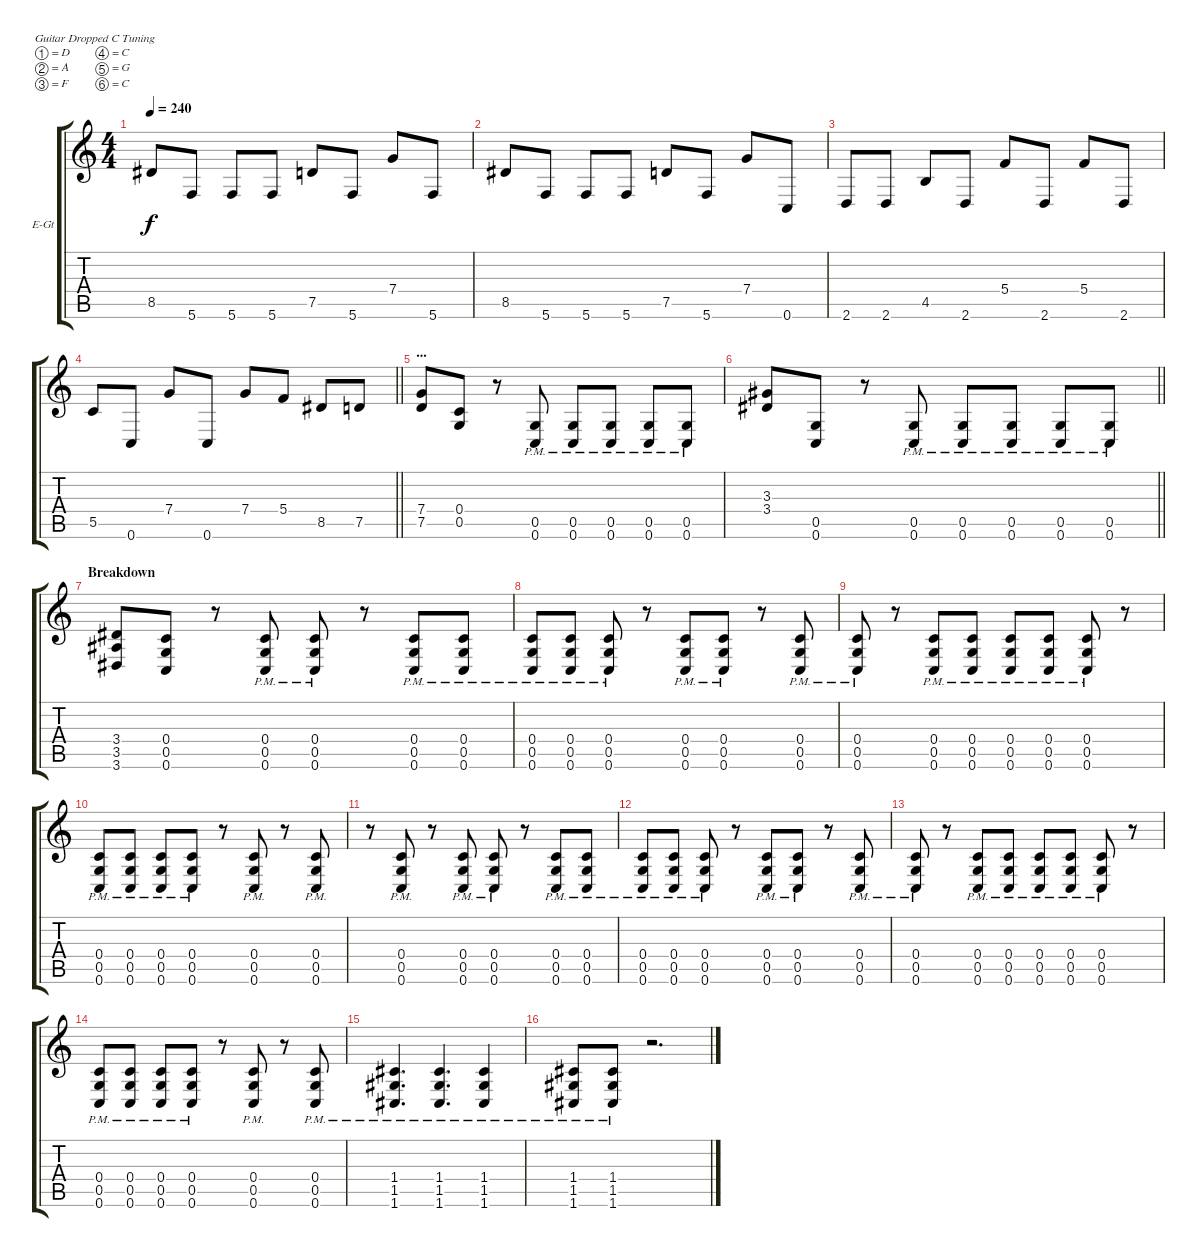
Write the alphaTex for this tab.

\bracketExtendMode groupsimilarinstruments
\firstSystemTrackNameOrientation horizontal
\otherSystemsTrackNameOrientation horizontal
\track ("Earnie" "E-Gt") {instrument overdrivenguitar}
\staff {score tabs}
\tuning (D4 A3 F3 C3 G2 C2)
\ts (4 4)
\tempo 240
\clef g2
\ks c
8.5.8{dy f} 5.6.8 5.6.8 5.6.8 7.5.8 5.6.8 7.4.8 5.6.8 |
8.5.8 5.6.8 5.6.8 5.6.8 7.5.8 5.6.8 7.4.8 0.6.8 |
2.6.8 2.6.8 4.5.8 2.6.8 5.4.8 2.6.8 5.4.8 2.6.8 |
\barLineRight lightlight
5.5.8 0.6.8 7.4.8 0.6.8 7.4.8 5.4.8 8.5.8 7.5.8 |
\section ("" "...")
(7.4 7.5).8 (0.4 0.5).8 r.8 (0.5{pm} 0.6{pm}).8 (0.5{pm} 0.6{pm}).8 (0.5{pm} 0.6{pm}).8 (0.5{pm} 0.6{pm}).8 (0.5{pm} 0.6{pm}).8 |
\barLineRight lightlight
(3.3 3.4).8 (0.5 0.6).8 r.8 (0.5{pm} 0.6{pm}).8 (0.5{pm} 0.6{pm}).8 (0.5{pm} 0.6{pm}).8 (0.5{pm} 0.6{pm}).8 (0.5{pm} 0.6{pm}).8 |
\section ("" "Breakdown")
(3.4 3.5 3.6).8 (0.4 0.5 0.6).8 r.8 (0.4{pm} 0.5{pm} 0.6{pm}).8 (0.4{pm} 0.5{pm} 0.6{pm}).8 r.8 (0.4{pm} 0.5{pm} 0.6{pm}).8 (0.4{pm} 0.5{pm} 0.6{pm}).8 |
(0.4{pm} 0.5{pm} 0.6{pm}).8 (0.4{pm} 0.5{pm} 0.6{pm}).8 (0.4{pm} 0.5{pm} 0.6{pm}).8 r.8 (0.4{pm} 0.5{pm} 0.6{pm}).8 (0.4{pm} 0.5{pm} 0.6{pm}).8 r.8 (0.4{pm} 0.5{pm} 0.6{pm}).8 |
(0.4{pm} 0.5{pm} 0.6{pm}).8 r.8 (0.4{pm} 0.5{pm} 0.6{pm}).8 (0.4{pm} 0.5{pm} 0.6{pm}).8 (0.4{pm} 0.5{pm} 0.6{pm}).8 (0.4{pm} 0.5{pm} 0.6{pm}).8 (0.4{pm} 0.5{pm} 0.6{pm}).8 r.8 |
(0.4{pm} 0.5{pm} 0.6{pm}).8 (0.4{pm} 0.5{pm} 0.6{pm}).8 (0.4{pm} 0.5{pm} 0.6{pm}).8 (0.4{pm} 0.5{pm} 0.6{pm}).8 r.8 (0.4{pm} 0.5{pm} 0.6{pm}).8 r.8 (0.4{pm} 0.5{pm} 0.6{pm}).8 |
r.8 (0.4{pm} 0.5{pm} 0.6{pm}).8 r.8 (0.4{pm} 0.5{pm} 0.6{pm}).8 (0.4{pm} 0.5{pm} 0.6{pm}).8 r.8 (0.4{pm} 0.5{pm} 0.6{pm}).8 (0.4{pm} 0.5{pm} 0.6{pm}).8 |
(0.4{pm} 0.5{pm} 0.6{pm}).8 (0.4{pm} 0.5{pm} 0.6{pm}).8 (0.4{pm} 0.5{pm} 0.6{pm}).8 r.8 (0.4{pm} 0.5{pm} 0.6{pm}).8 (0.4{pm} 0.5{pm} 0.6{pm}).8 r.8 (0.4{pm} 0.5{pm} 0.6{pm}).8 |
(0.4{pm} 0.5{pm} 0.6{pm}).8 r.8 (0.4{pm} 0.5{pm} 0.6{pm}).8 (0.4{pm} 0.5{pm} 0.6{pm}).8 (0.4{pm} 0.5{pm} 0.6{pm}).8 (0.4{pm} 0.5{pm} 0.6{pm}).8 (0.4{pm} 0.5{pm} 0.6{pm}).8 r.8 |
(0.4{pm} 0.5{pm} 0.6{pm}).8 (0.4{pm} 0.5{pm} 0.6{pm}).8 (0.4{pm} 0.5{pm} 0.6{pm}).8 (0.4{pm} 0.5{pm} 0.6{pm}).8 r.8 (0.4{pm} 0.5{pm} 0.6{pm}).8 r.8 (0.4{pm} 0.5{pm} 0.6{pm}).8 |
(1.4{pm} 1.5{pm} 1.6{pm}).4{d} (1.4{pm} 1.5{pm} 1.6{pm}).4{d} (1.4{pm} 1.5{pm} 1.6{pm}).4 |
(1.4{pm} 1.5{pm} 1.6{pm}).8 (1.4{pm} 1.5{pm} 1.6{pm}).8 r.2{d}
